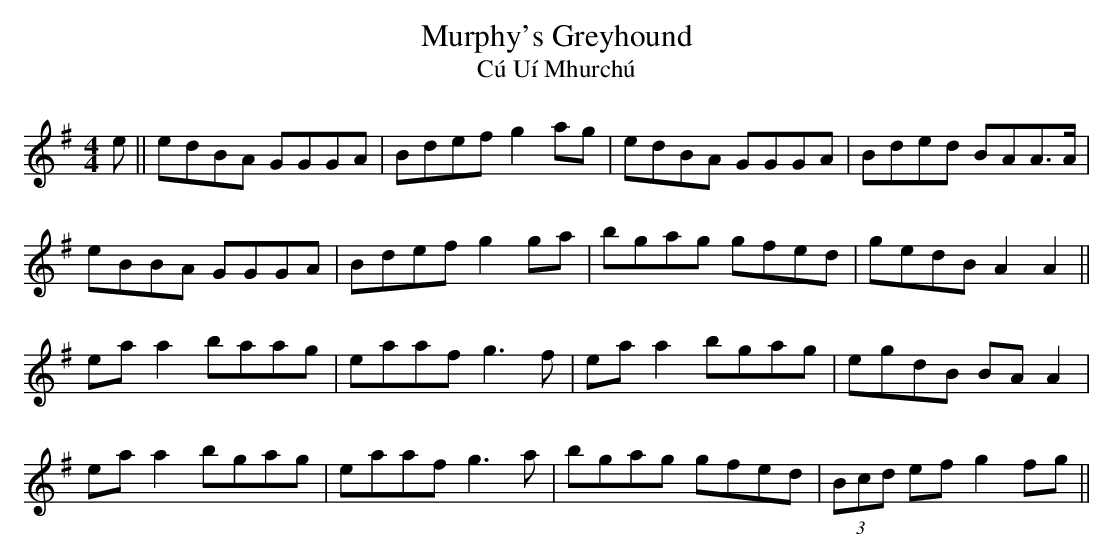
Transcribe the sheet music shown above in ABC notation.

X:1
T: Murphy's Greyhound
T: C\'u U\'i Mhurch\'u
L: 1/8
M: 4/4
K: Ador
e||edBA GGGA|Bdef g2 ag|edBA GGGA|Bded BAA>A|
eBBA GGGA|Bdef g2 ga|bgag gfed|gedB A2 A2 ||
ea a2 baag|eaaf g3f|ea a2 bgag|egdB BA A2|
ea a2 bgag|eaaf g3a|bgag gfed|(3Bcd ef g2 fg ||
